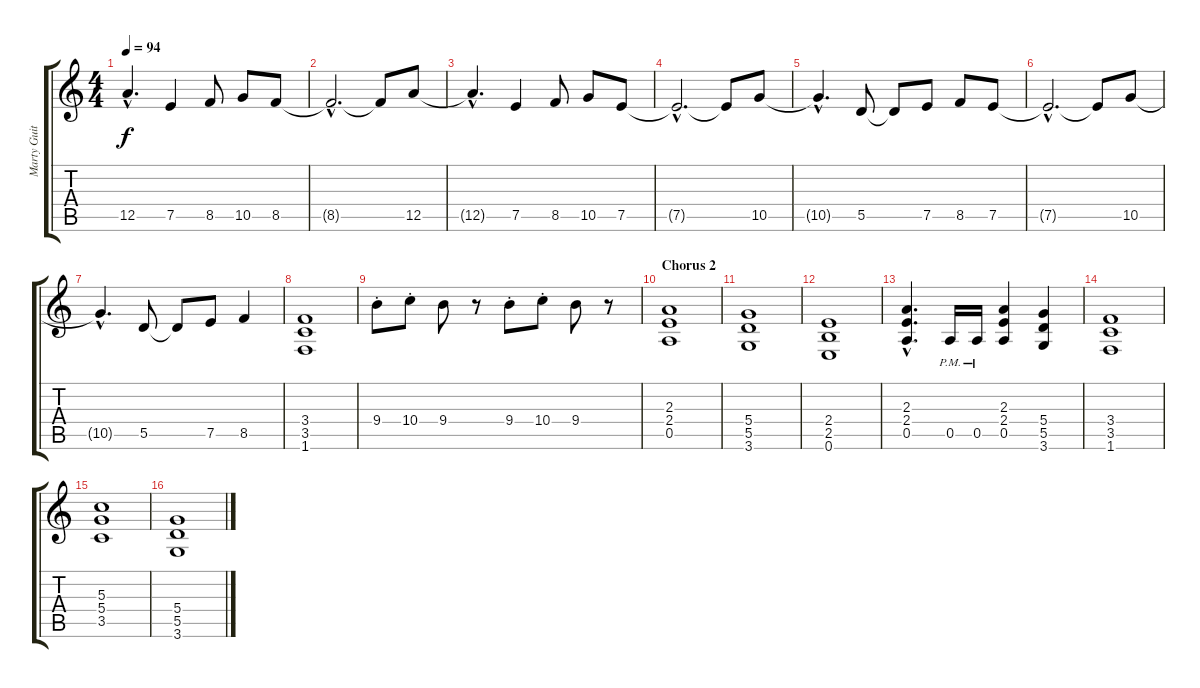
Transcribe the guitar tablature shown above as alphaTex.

\track ("Marty Guitar" "Marty Guit") {instrument overdrivenguitar}
\staff {score tabs}
\tuning (E4 B3 G3 D3 A2 E2) {hide}
\ts (4 4)
\tempo 94
\clef g2
\ks c
12.5{hac t}.4{d dy f} 7.5.4 8.5.8 10.5.8 8.5.8 |
8.5{hac t}.2{d} 8.5{t}.8 12.5.8 |
12.5{hac t}.4{d} 7.5.4 8.5.8 10.5.8 7.5.8 |
7.5{hac t}.2{d} 7.5{t}.8 10.5.8 |
10.5{hac t}.4{d} 5.5.8 5.5{t}.8 7.5.8 8.5.8 7.5.8 |
7.5{hac t}.2{d} 7.5{t}.8 10.5.8 |
10.5{hac t}.4{d} 5.5.8 5.5{t}.8 7.5.8 8.5.4 |
(3.4 3.5 1.6).1 |
9.4{st}.8 10.4{st}.8 9.4.8 r.8 9.4{st}.8 10.4{st}.8 9.4.8 r.8 |
\section ("" "Chorus 2")
(2.3 2.4 0.5).1 |
(5.4 5.5 3.6).1 |
(2.4 2.5 0.6).1 |
(2.3{hac} 2.4{hac} 0.5{hac}).4{d} 0.5{pm}.16 0.5{pm}.16 (2.3 2.4 0.5).4 (5.4 5.5 3.6).4 |
(3.4 3.5 1.6).1 |
(5.3 5.4 3.5).1 |
(5.4 5.5 3.6).1
